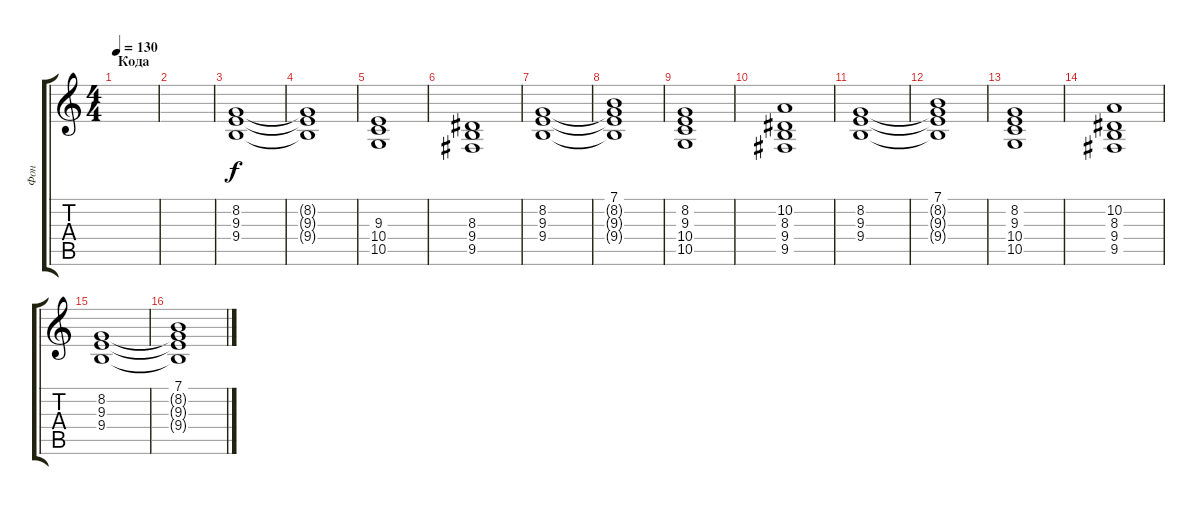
\track ("Фон" "Фон") {instrument synthvoice}
\staff {score tabs}
\tuning (E4 B3 G3 D3 A2 E2) {hide}
\ts (4 4)
\section ("" "Кода")
\tempo 130
\clef g2
\ks c
|
|
(8.2 9.3 9.4).1 |
(8.2{t} 9.3{t} 9.4{t}).1 |
(9.3 10.4 10.5).1 |
(8.3 9.4 9.5).1 |
(8.2 9.3 9.4).1 |
(7.1 8.2{t} 9.3{t} 9.4{t}).1 |
(8.2 9.3 10.4 10.5).1 |
(10.2 8.3 9.4 9.5).1 |
(8.2 9.3 9.4).1 |
(7.1 8.2{t} 9.3{t} 9.4{t}).1 |
(8.2 9.3 10.4 10.5).1 |
(10.2 8.3 9.4 9.5).1 |
(8.2 9.3 9.4).1 |
(7.1 8.2{t} 9.3{t} 9.4{t}).1
